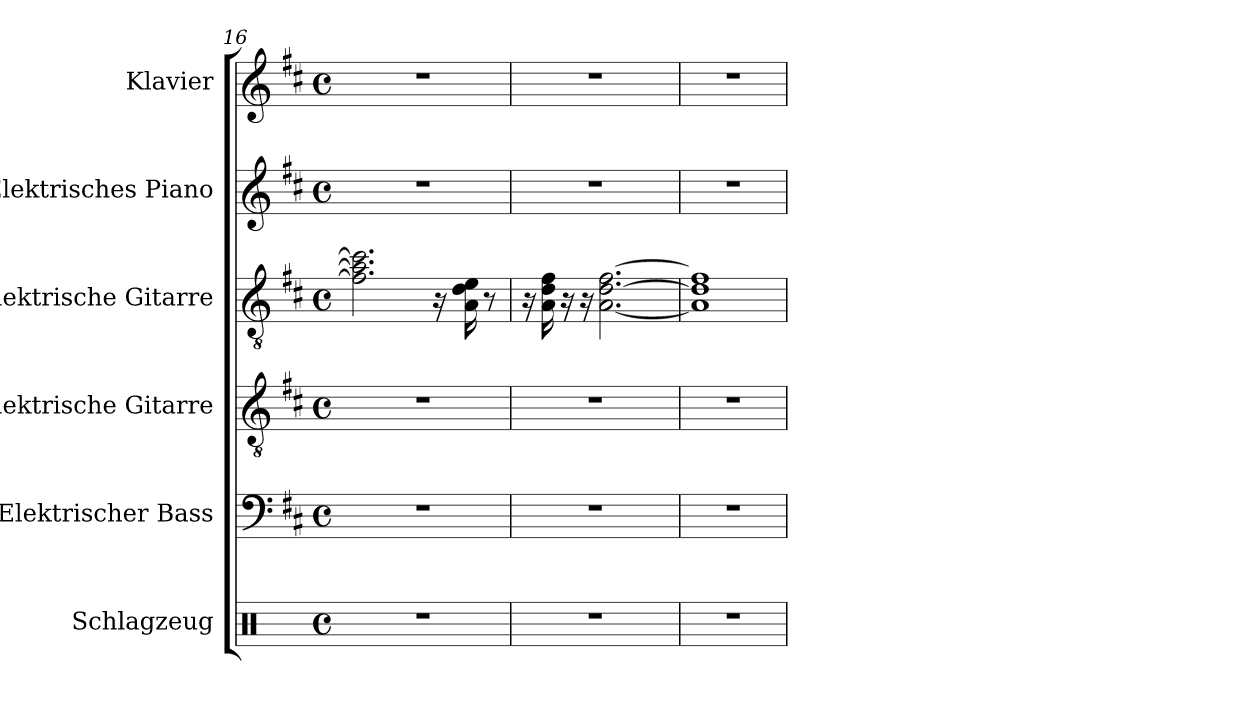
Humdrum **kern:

**kern	**kern	**kern	**kern	**kern	**kern
*part6	*part5	*part4	*part3	*part2	*part1
*staff6	*staff5	*staff4	*staff3	*staff2	*staff1
*I"Schlagzeug	*I"Elektrischer Bass	*I"Elektrische Gitarre	*I"Elektrische Gitarre	*I"Elektrisches Piano	*I"Klavier
*I'Slzg.	*I'E-B.	*I'E-Git.	*I'E-Git.	*I'E-Pno.	*I'Klav.
*clefX	*clefF4	*clefGv2	*clefGv2	*clefG2	*clefG2
*	*ITrd7c12	*	*	*	*
*k[]	*k[f#c#]	*k[f#c#]	*k[f#c#]	*k[f#c#]	*k[f#c#]
*M4/4	*M4/4	*M4/4	*M4/4	*M4/4	*M4/4
*met(c)	*met(c)	*met(c)	*met(c)	*met(c)	*met(c)
=16	=16	=16	=16	=16	=16
1r	1r	1r	2.f#\] 2.a\] 2.cc#\]	1r	1r
.	.	.	16r	.	.
.	.	.	16A\ 16d\ 16e\	.	.
.	.	.	8r	.	.
=17	=17	=17	=17	=17	=17
1r	1r	1r	16r	1r	1r
.	.	.	16A\ 16d\ 16f#\	.	.
.	.	.	16r	.	.
.	.	.	16r	.	.
.	.	.	[2.A\ [2.d\ [2.f#\	.	.
=18	=18	=18	=18	=18	=18
1r	1r	1r	1A] 1d] 1f#]	1r	1r
=	=	=	=	=	=
*-	*-	*-	*-	*-	*-
